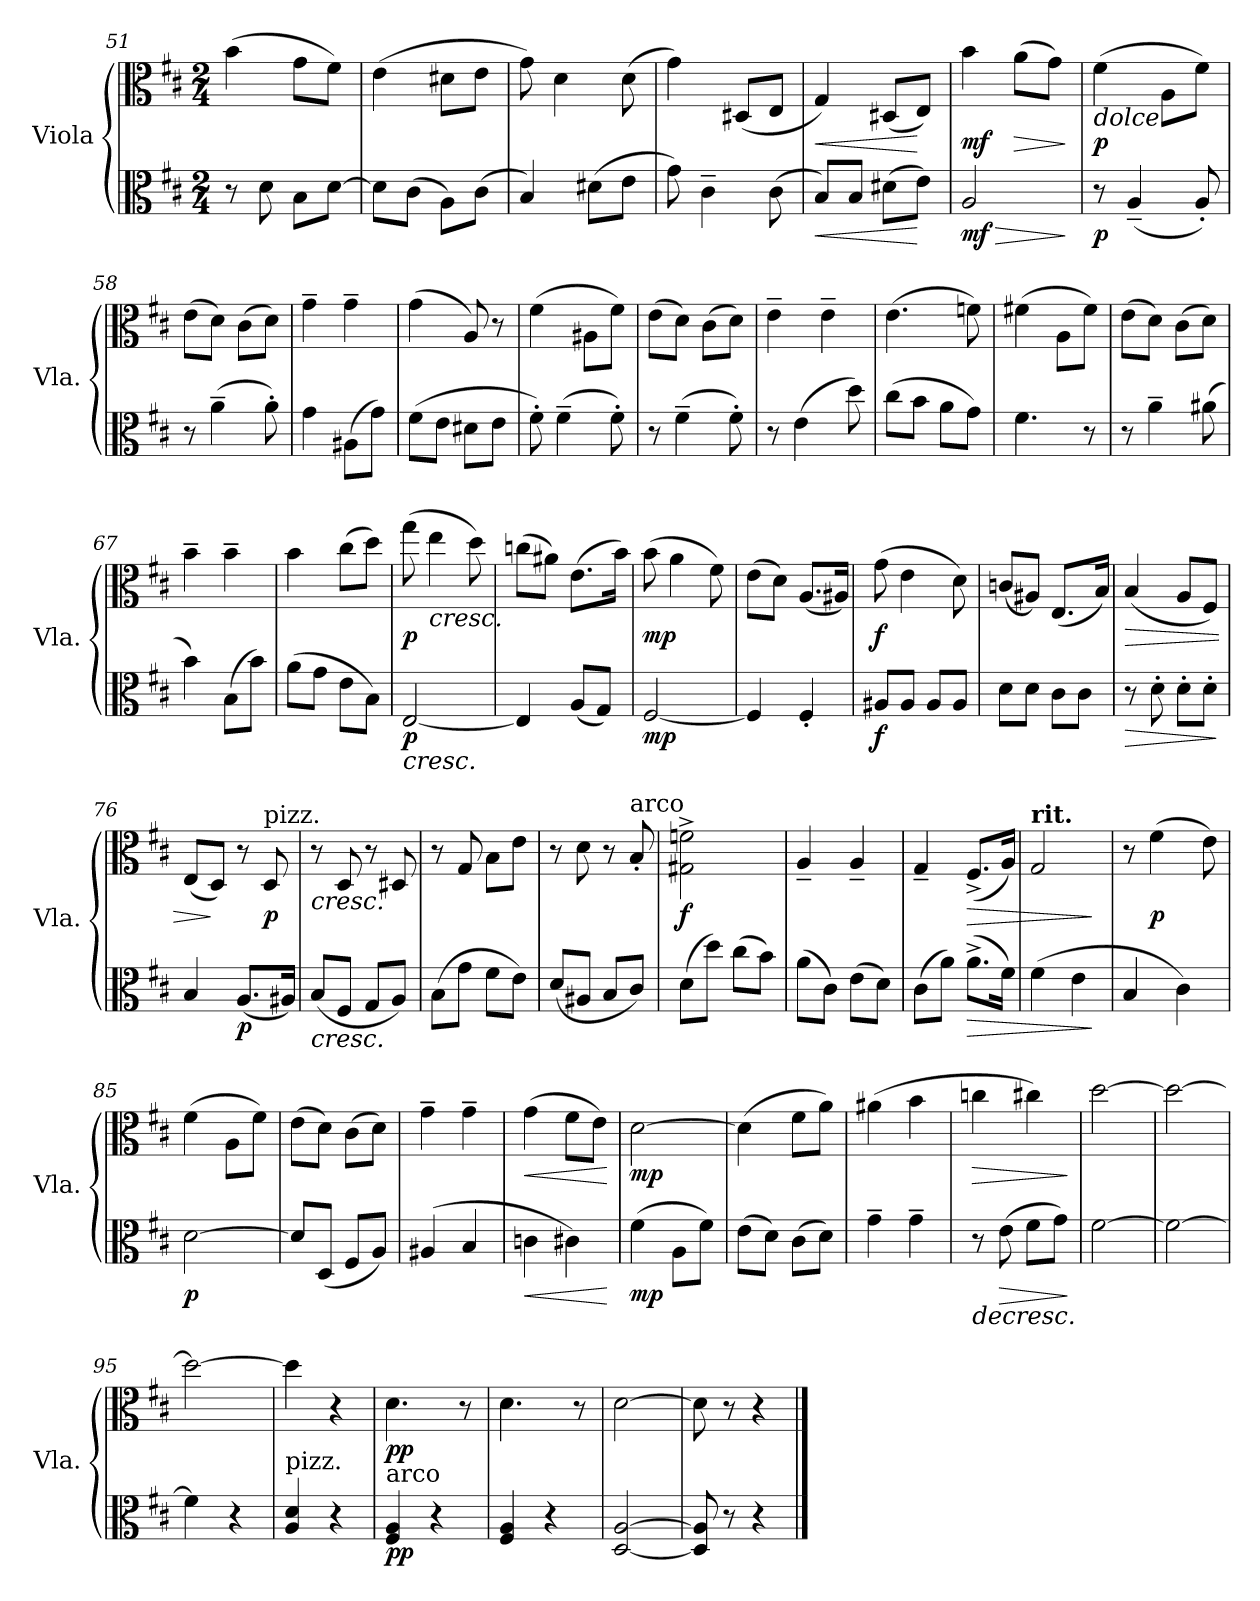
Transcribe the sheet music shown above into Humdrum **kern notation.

**kern	**dynam	**kern	**dynam
*part2	*part2	*part1	*part1
*staff2	*staff2	*staff1	*staff1
*I"Viola	*	*I"Viola	*
*I'Vla.	*	*I'Vla.	*
*clefC3	*	*clefC3	*
*k[f#c#]	*	*k[f#c#]	*
*M2/4	*	*M2/4	*
=51	=51	=51	=51
8r	.	(4b\	.
8d\	.	.	.
8B\L	.	8g\L	.
[8d\J	.	8f#\J)	.
=52	=52	=52	=52
8d\L]	.	(4e\	.
(8c#\J	.	.	.
8A\L)	.	8d#X\L	.
(8c#\J	.	8e\J	.
=53	=53	=53	=53
4B/)	.	8g\)	.
.	.	4d\	.
(8d#X\L	.	.	.
8e\J	.	(8d\	.
=54	=54	=54	=54
8g\)	.	4g\)	.
4c#~\	.	.	.
.	.	(8D#X/L	.
(8c#\	.	8E/J	.
=55	=55	=55	=55
!	!LO:HP:b	!	!LO:HP:b
8B/L)	<	4G/)	<
8B/J	.	.	.
(8d#X\L	.	(8D#X/L	.
8e\J)	[	8E/J)	[
=56	=56	=56	=56
!	!LO:HP:b	!	!
!	!LO:DY:n=1:b	!	!LO:DY:b
2A/	> mf	4b\	mf
!	!	!	!LO:HP:b
.	.	(8a\L	>
.	.	8g\J)	.
.	]	.	]
=57	=57	=57	=57
!	!	!LO:TX:b:i:t=dolce	!
!	!LO:DY:b	!	!LO:DY:b
8r	p	(4f#\	p
(4A~/	.	.	.
.	.	8A\L	.
8A'/)	.	8f#\J)	.
!!LO:LB:g=z
=58	=58	=58	=58
8r	.	(8e\L	.
(4a~\	.	8d\J)	.
.	.	(8c#\L	.
8a'\)	.	8d\J)	.
=59	=59	=59	=59
4g\	.	4g~\	.
(8A#X\L	.	4g~\	.
8g\J)	.	.	.
=60	=60	=60	=60
(8f#\L	.	(4g\	.
8e\J	.	.	.
8d#X\L	.	8A/)	.
8e\J	.	8r	.
=61	=61	=61	=61
8f#'\)	.	(4f#\	.
(4f#~\	.	.	.
.	.	8A#X\L	.
8f#'\)	.	8f#\J)	.
=62	=62	=62	=62
8r	.	(8e\L	.
(4f#~\	.	8d\J)	.
.	.	(8c#\L	.
8f#'\)	.	8d\J)	.
=63	=63	=63	=63
8r	.	4e~\	.
(4e\	.	.	.
.	.	4e~\	.
8dd\)	.	.	.
=64	=64	=64	=64
(8cc#\L	.	(4.e\	.
8b\J	.	.	.
8a\L	.	.	.
8g\J)	.	8fn\)	.
=65	=65	=65	=65
4.f#\	.	(4f#X\	.
.	.	8A\L	.
8r	.	8f#\J)	.
!!LO:LB:g=z
=66	=66	=66	=66
8r	.	(8e\L	.
4a~\	.	8d\J)	.
.	.	(8c#\L	.
(8a#X\	.	8d\J)	.
=67	=67	=67	=67
4b\)	.	4b~\	.
(8B\L	.	4b~\	.
8b\J)	.	.	.
=68	=68	=68	=68
(8a\L	.	4b\	.
8g\J	.	.	.
8e\L	.	(8cc#\L	.
8B\J)	.	8dd\J)	.
=69	=69	=69	=69
!LO:TX:b:i:t=cresc.	!	!	!
!	!LO:DY:b	!	!LO:DY:b
[2E/	p	(8gg\	p
!	!	!LO:TX:b:i:t=cresc.	!
.	.	4ee\	.
.	.	8dd\)	.
=70	=70	=70	=70
4E/]	.	(8ccn\L	.
.	.	8a#X\J)	.
(8A/L	.	(8.e\L	.
8G/J)	.	.	.
.	.	16b\Jk)	.
=71	=71	=71	=71
!	!LO:DY:b	!	!LO:DY:b
[2F#/	mp	(8b\	mp
.	.	4a\	.
.	.	8f#\)	.
=72	=72	=72	=72
4F#/]	.	(8e\L	.
.	.	8d\J)	.
4F#'/	.	(8.A/L	.
.	.	16A#X/Jk)	.
=73	=73	=73	=73
!	!LO:DY:b	!	!LO:DY:b
8A#X/L	f	(8g\	f
8A#/J	.	4e\	.
8A#/L	.	.	.
8A#/J	.	8d\)	.
=74	=74	=74	=74
8d\L	.	(8cn/L	.
8d\J	.	8A#X/J)	.
8c#\L	.	(8.E/L	.
8c#\J	.	.	.
.	.	16B/Jk)	.
!!LO:LB:g=z
=75	=75	=75	=75
!	!LO:HP:b	!	!LO:HP:b
8r	>	(4B/	>
8d'\	.	.	.
8d'\L	.	8A/L	.
8d'\J	.	8F#/J)	.
.	]	.	.
=76	=76	=76	=76
4B/	.	(8E/L	.
.	.	8D/J)	]
!	!LO:DY:b	!	!
(8.A/L	p	8r	.
!	!	!LO:TX:a:t=pizz.	!
!	!	!	!LO:DY:b
.	.	8D/	p
16A#X/Jk)	.	.	.
=77	=77	=77	=77
!	!	!LO:TX:b:i:t=cresc.	!
!LO:TX:b:i:t=cresc.	!	!	!
(8B/L	.	8r	.
8F#/J	.	8D/	.
8G/L	.	8r	.
8A/J)	.	8D#X/	.
=78	=78	=78	=78
(8B\L	.	8r	.
8g\J	.	8G/	.
8f#\L	.	8B\L	.
8e\J)	.	8e\J	.
=79	=79	=79	=79
(8d/L	.	8r	.
8A#X/J	.	8d\	.
8B/L	.	8r	.
!	!	!LO:TX:a:t=arco	!
8c#/J)	.	8B'/	.
=80	=80	=80	=80
!	!	!	!LO:DY:b
(8d\L	.	2G#X\^ 2fn\^	f
8dd\J)	.	.	.
(8cc#\L	.	.	.
8b\J)	.	.	.
=81	=81	=81	=81
(8a\L	.	4A~/	.
8c#\J)	.	.	.
(8e\L	.	4A~/	.
8d\J)	.	.	.
!!LO:LB:g=z
=82	=82	=82	=82
(8c#\L	.	4G~/	.
8a\J)	.	.	.
!	!LO:HP:b	!	!LO:HP:b
(8.a^\L	>	(8.F#^/L	>
16f#\Jk)	.	16A/Jk)	.
=83	=83	=83	=83
!	!	!LO:TX:a:B:t=rit.	!
(4f#\	.	2G/	.
4e\	.	.	.
.	]	.	]
=84	=84	=84	=84
4B/	.	8r	.
!	!	!	!LO:DY:b
.	.	(4f#\	p
4c#\)	.	.	.
.	.	8e\)	.
=85	=85	=85	=85
!	!LO:DY:b	!	!
[2d\	p	(4f#\	.
.	.	8A\L	.
.	.	8f#\J)	.
=86	=86	=86	=86
8d/L]	.	(8e\L	.
(8D/J	.	8d\J)	.
8F#/L	.	(8c#\L	.
8A/J)	.	8d\J)	.
=87	=87	=87	=87
(4A#X/	.	4g~\	.
4B/	.	4g~\	.
=88	=88	=88	=88
!	!LO:HP:b	!	!LO:HP:b
4cn\	<	(4g\	<
4c#X\)	.	8f#\L	.
.	.	8e\J)	.
.	[	.	[
=89	=89	=89	=89
!	!LO:DY:b	!	!LO:DY:b
(4f#\	mp	[2d\	mp
8A\L	.	.	.
8f#\J)	.	.	.
=90	=90	=90	=90
(8e\L	.	(4d\]	.
8d\J)	.	.	.
(8c#\L	.	8f#\L	.
8d\J)	.	8a\J)	.
=91	=91	=91	=91
4g~\	.	(4a#X\	.
4g~\	.	4b\	.
=92	=92	=92	=92
!	!LO:HP:b	!	!LO:HP:b
8r	>	4ccn\	>
!	!LO:HP:b	!	!
(8e\	>	.	.
8f#\L	.	4cc#X\)	.
8g\J)	.	.	.
.	] ]	.	]
!!LO:LB:g=z
=93	=93	=93	=93
[2f#\	.	[2dd\	.
=94	=94	=94	=94
2f#\_	.	2dd\_	.
=95	=95	=95	=95
4f#\]	.	2dd\_	.
4r	.	.	.
=96	=96	=96	=96
!LO:TX:a:t=pizz.	!	!	!
4A/ 4d/	.	4dd\]	.
4r	.	4r	.
=97	=97	=97	=97
!LO:TX:a:t=arco	!	!	!
!	!LO:DY:b	!	!LO:DY:b
4F#/ 4A/	pp	4.d\	pp
4r	.	.	.
.	.	8r	.
=98	=98	=98	=98
4F#/ 4A/	.	4.d\	.
4r	.	.	.
.	.	8r	.
=99	=99	=99	=99
[2D/ [2A/	.	[2d\	.
=100	=100	=100	=100
8D/] 8A/]	.	8d\]	.
8r	.	8r	.
4r	.	4r	.
==	==	==	==
*-	*-	*-	*-
